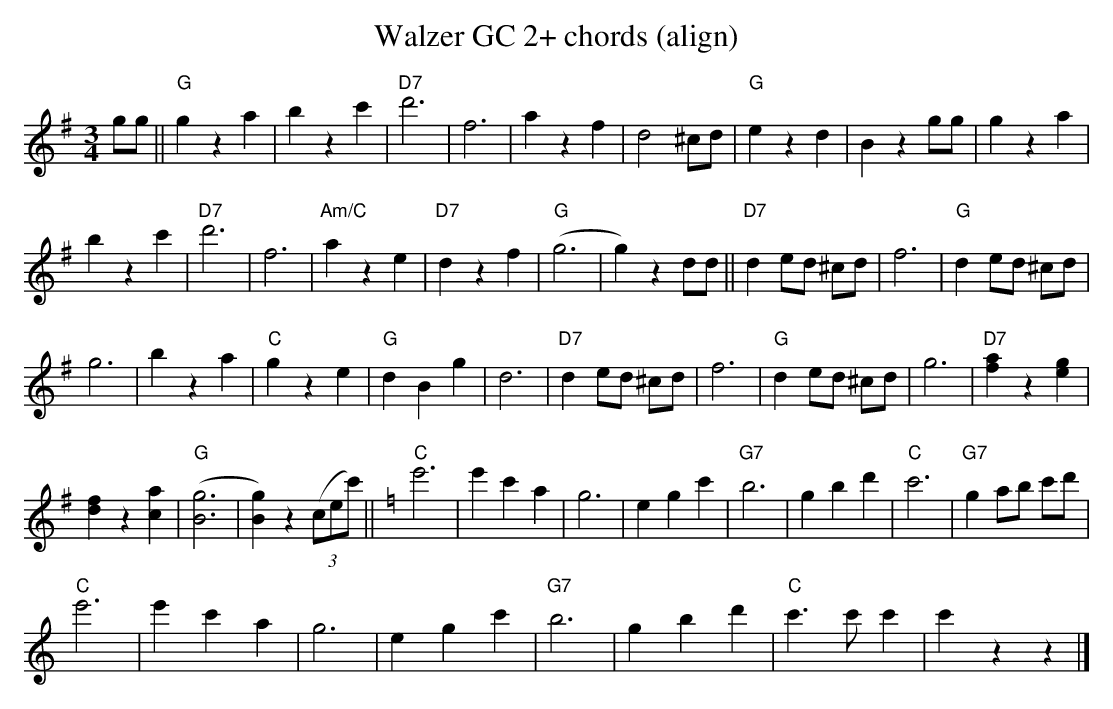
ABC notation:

X:1
T:Walzer GC 2+ chords (align)
M:3/4
L:1/4
K:Gmaj%%MIDI gchordon
g/2g/2 || "G"gza | bzc' | "D7"d'3 | f3 | azf | d2^c/2d/2 | "G"ezd | \
Bzg/2g/2 | gza |
bzc' | "D7"d'3 | f3 | "Am/C"aze | "D7"dzf | "G"(g3 | \
g)zd/2d/2 || "D7"d e/2d/2 ^c/2d/2 | f3 | "G"d e/2d/2 ^c/2d/2 |
g3 | bza | "C"gze | "G"dBg | \
d3 | "D7"d e/2d/2 ^c/2d/2 | f3 | "G"d e/2d/2 ^c/2d/2 | g3 | "D7"[fa]z[eg] |
[df]z[ca] | "G"([B3g3] | [Bg])z ((3c/2e/2c'/2) || [K:Cmaj] \
"C"e'3 | e'c'a | g3 | egc' | "G7"b3 | gbd' | "C"c'3 | "G7"g a/2b/2 c'/2d'/2 |
"C"e'3 | e'c'a | g3 | egc' | "G7"b3 | gbd' | "C"c'>c'c' | c'zz |]
